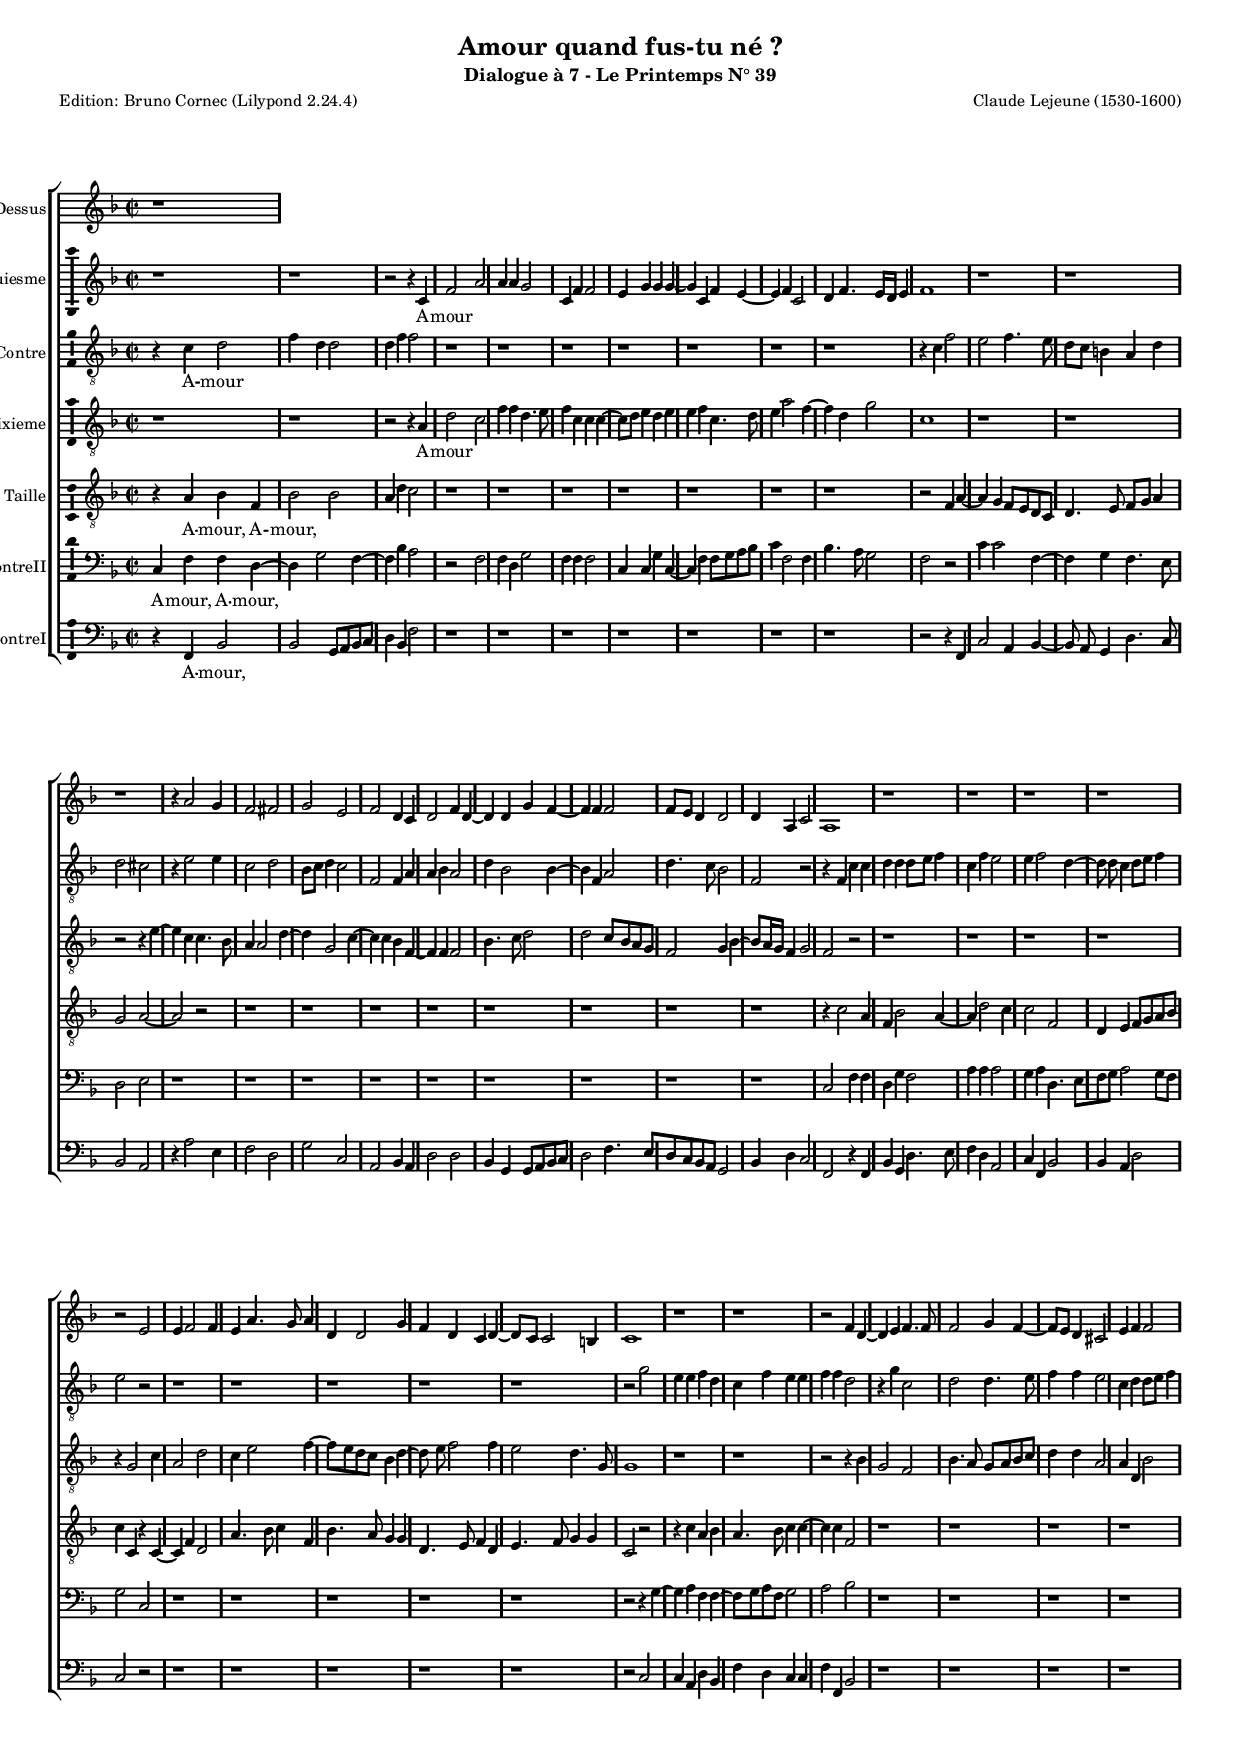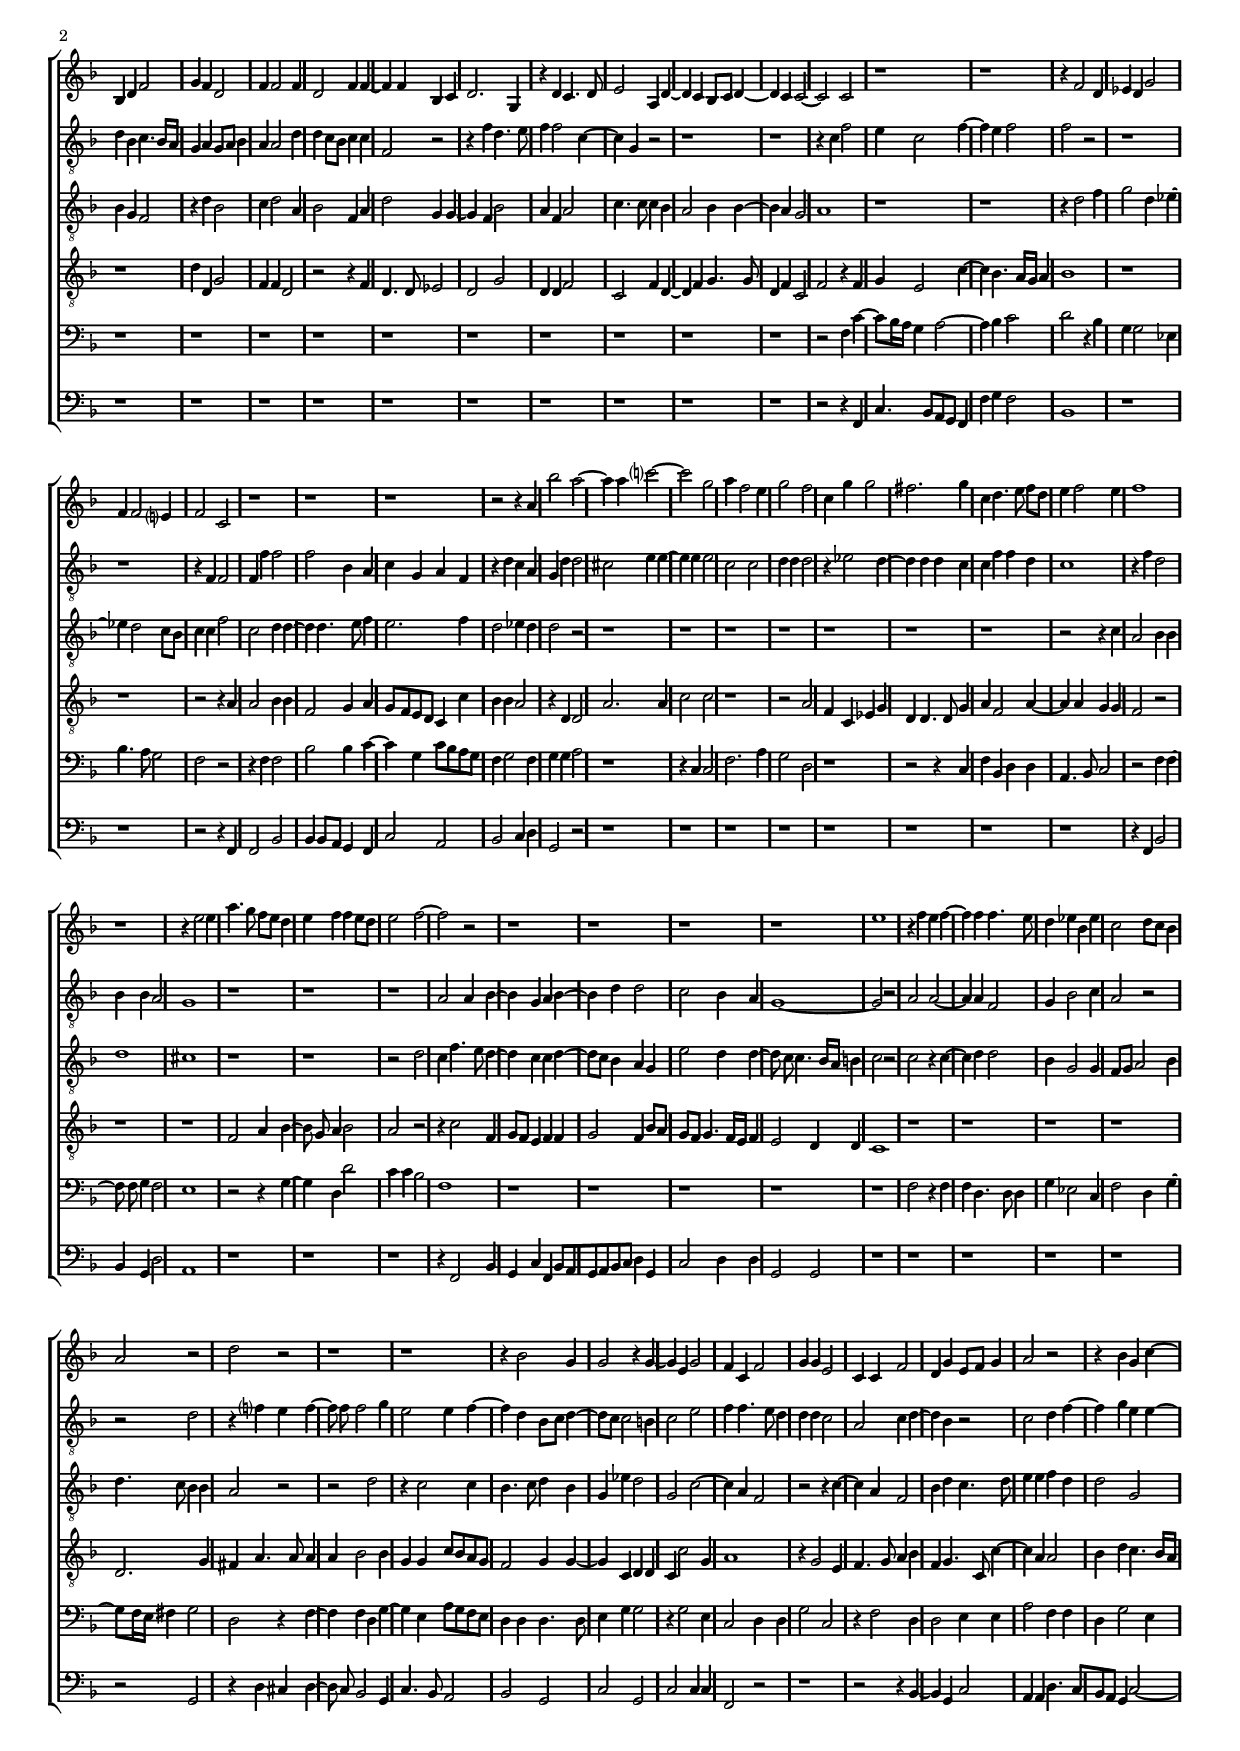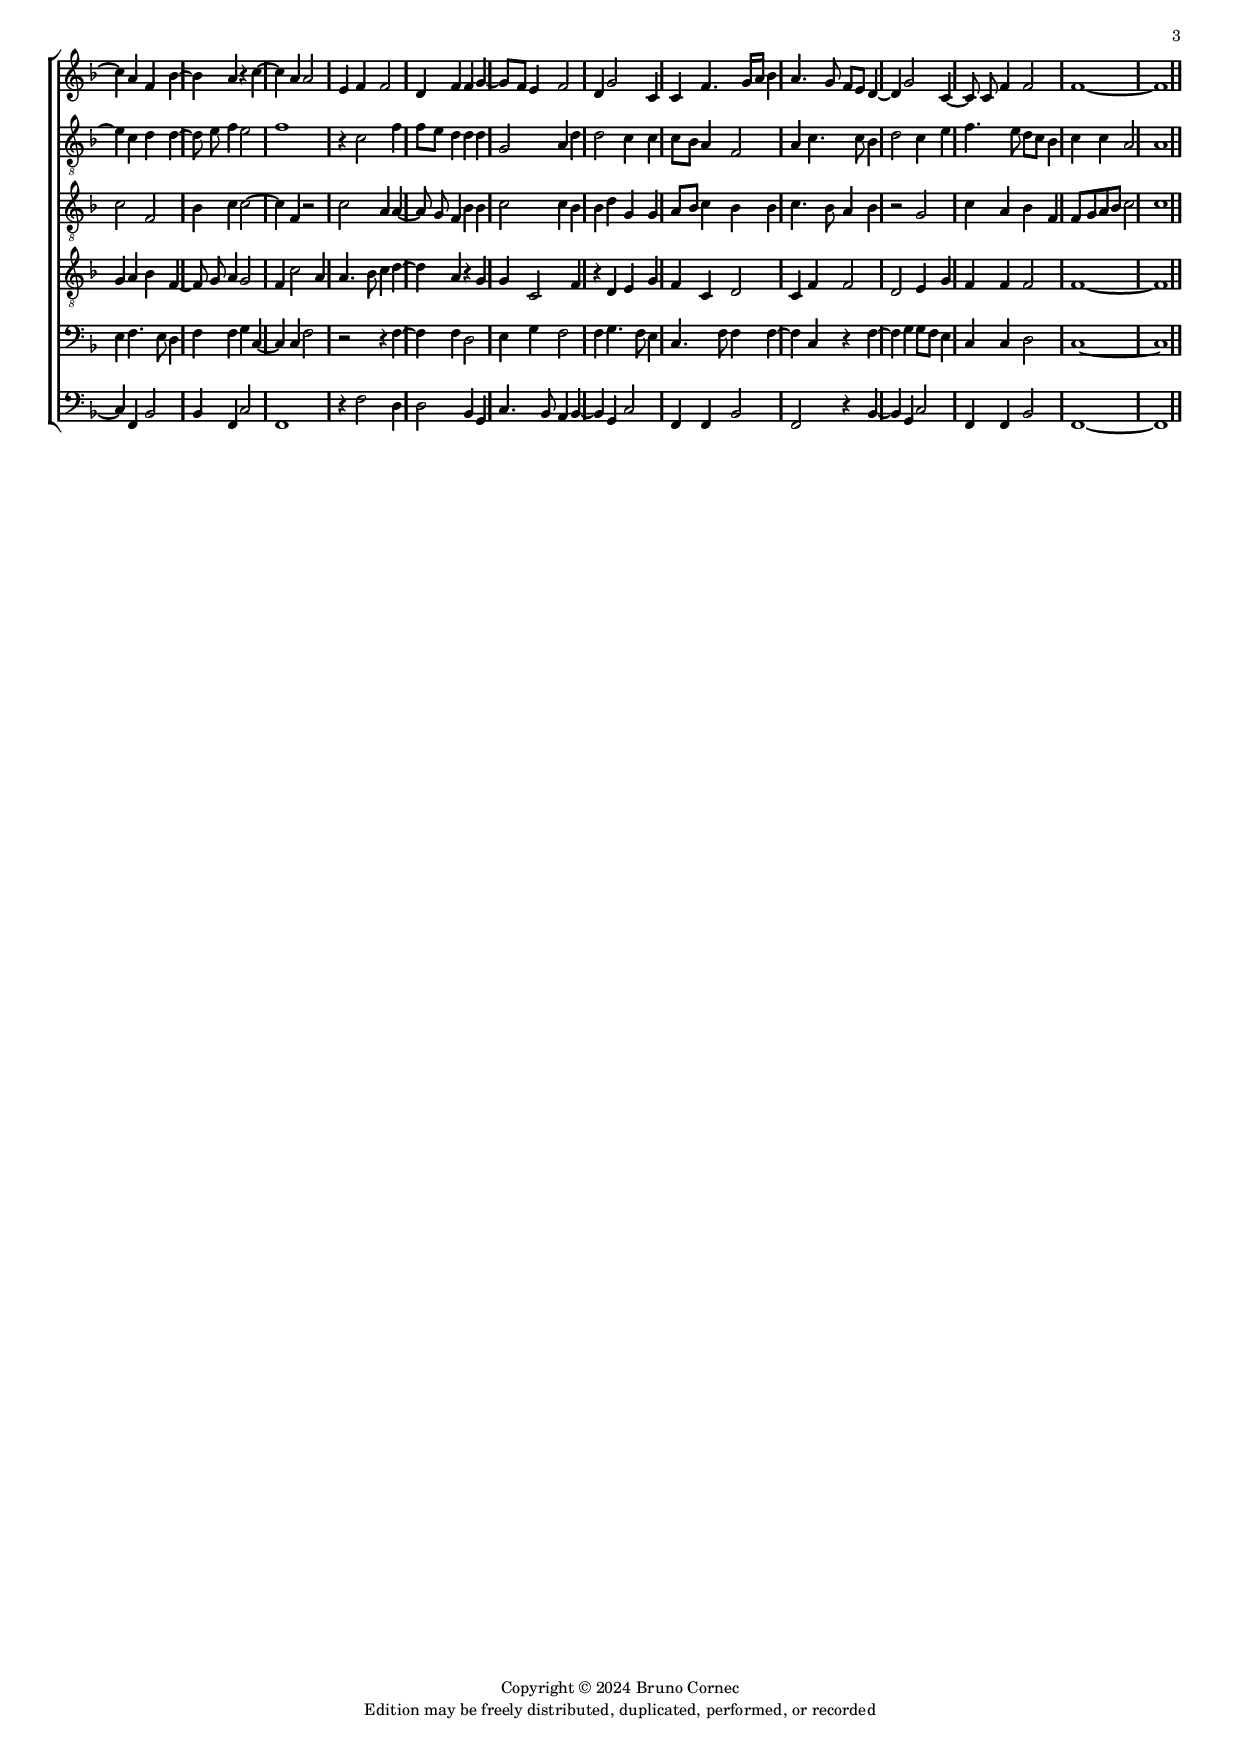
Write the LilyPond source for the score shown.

\version "2.24.2"
\pointAndClickOff
\include "gregorian.ly"
\include "italiano.ly"

#(define pieceArranger (string-append "Edition: Bruno Cornec (Lilypond " (lilypond-version) ")"))

\header {
    title = "Amour quand fus-tu né ?"
	subtitle = "Dialogue à 7 - Le Printemps N° 39"
	poet = \pieceArranger
	composer="Claude Lejeune (1530-1600)"
	%opus = " "
    
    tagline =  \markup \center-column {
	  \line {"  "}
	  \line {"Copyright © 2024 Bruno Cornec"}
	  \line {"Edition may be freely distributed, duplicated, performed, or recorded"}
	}
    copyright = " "
    }

#(set-global-staff-size 14)

\layout {
    \context { \Score
        skipBars = ##t
        autoBeaming = ##f
        }
    }

\markup \vspace #1 % change this value accordingly

global={ \key fa \major \time 2/2 }

Dessus=\relative do'{
  r1 |
}

Cinquiesme=\relative do'{
  r1 |
  r1 |
  r2 r4 do |
  fa2 la |
  la4 la sol2 | %5
  do,4 fa fa2 |
  mi4 sol sol sol~ |
  sol do, fa mi~ |
  mi fa do2 |
  re4 fa4. mi16[ re] mi4 | %10
  fa1 |
  r1 |
  r1 |
  r1 |
  r4 la2 sol4 | %15
  fa2 fad |
  sol mi |
  fa re4 do |
  re2 fa4 re~ |
  re re sol fa~ | %20
  fa fa fa2 |
  fa8[ mi] re4 re2 |
  re4 la do2 |
  la1 |
  r1 | %25
  r1 |
  r1 |
  r1 |
  r2 mi' |
  mi4 fa2 fa4 | %30
  mi la4. sol8 la4 |
  re, re2 sol4 |
  fa re do re~ |
  re8[ do] do2 si4 |
  do1 | %35
  r1 |
  r1 |
  r2 fa4 re~ |
  re mi fa4. fa8 |
  fa2 sol4 fa~ | %40
  fa8[ mi] re4 dod2 |
  mi4 fa fa2 |
  sib,4 re fa2 |
  sol4 fa re2 |
  fa4 fa2 fa4 | %45
  re2 fa4 fa~ |
  fa fa sib, do |
  re2. sol,4 |
  r re' do4. re8 |
  mi2 la,4 re~ | %50
  re do sib8[ do] re4~ |
  re do do2~ |
  do do |
  r1 |
  r1 | %55
  r4 fa2 re4 |
  mib re sol2 |
  fa4 fa2 mi?4 |
  fa2 do |
  r1 | %60
  r1 |
  r1 |
  r2 r4 la' |
  sib'2 la~ |
  la4 la do?2~ | %65
  do sol |
  la4 fa2 mi4 |
  sol2 fa |
  do4 sol' sol2 |
  fad2. sol4 | %70
  do, re4. mi8 fa[ re] |
  mi4 fa2 mi4 |
  fa1 |
  r1 |
  r4 mi2 mi4 | %75
  la4. sol8 fa[ mi] re4 |
  mi fa fa mi8[ re] |
  mi2 fa~ |
  fa2 r |
  r1 | %80
  r1 |
  r1 |
  r1 |
  mi1 |
  r4 fa mi fa~ | %85
  fa fa fa4. mi8 |
  re4 mib sib mib |
  do2 re8[ do] sib4 |
  la2 r |
  re2 r | %90
  r1 |
  r1 |
  r4 sib2 sol4 |
  sol2 r4 sol~ |
  sol mi sol2 | %95
  fa4 do fa2 |
  sol4 sol mi2 |
  do4 do fa2 |
  re4 sol mi8[ fa] sol4 |
  la2 r | %100
  r4 sib sol do~ |
  do la fa sib~ |
  sib la r4 do~ |
  do la la2 |
  mi4 fa fa2 | %105
  re4 fa fa sol~ |
  sol8[ fa] mi4 fa2 |
  re4 sol2 do,4 |
  do fa4. sol16[ la] sib4 |
  la4. sol8 fa[ mi] re4~ | %110
  re sol2 do,4~ |
  do8 do fa4 fa2 |
  fa1~ |
  fa1 |
  }

HauteContre=\relative re'{
  r4 do re2 |
  fa4 re re2 |
  re4 fa fa2 |
  r1 |
  r1 | %5
  r1 |
  r1 |
  r1 |
  r1 |
  r1 | %10
  r4 do fa2 |
  mi fa4. mi8 |
  re8[ do] si4 la re |
  re2 dod |
  r4 mi2 mi4 | %15
  do2 re |
  sib8[ do] re4 do2 |
  fa,2 fa4 la |
  la sib la2 |
  re4 sib2 sib4~ | %20
  sib4 fa la2 |
  re4. do8 sib2 |
  fa2 r |
  r4 fa do' do |
  re re re8[ mi] fa4 | %25
  do fa mi2 |
  mi4 fa2 re4~ |
  re8 re do4 re8[ mi] fa4 |
  mi2 r |
  r1 | %30
  r1 |
  r1 |
  r1 |
  r1 |
  r2 sol | %35
  mi4 mi fa re |
  do fa mi mi |
  fa fa re2 |
  r4 sol do,2 |
  re re4. mi8 | %40
  fa4 fa mi2 |
  do4 re re8[ mi] fa4 |
  re sib do4. sib16[ la] |
  sol4 la sol8[ la] sib4 |
  la la2 re4 | %45
  re do8[ sib] do4 do |
  fa,2 r |
  r4 fa'4 re4. mi8 |
  fa4 fa2 do4~ |
  do sol r2 | %50
  r1 |
  r1 |
  r4 do fa2 |
  mi4 do2 fa4~ |
  fa mi fa2 | %55
  fa r |
  r1 |
  r1 |
  r4 fa, fa2 |
  fa4 fa' fa2 | %60
  fa sib,4 la |
  do sol la fa |
  r re' do la |
  sol re' re2 |
  dod mi4 mi~ | %65
  mi mi mi2 |
  do2 do |
  re4 re re2 |
  r4 mib2 re4~ |
  re re re do | %70
  do fa fa re |
  do1 |
  r4 fa re2 |
  sib4 sib la2 |
  sol1 | %75
  r1 |
  r1 |
  r1 |
  la2 la4 sib~ |
  sib sol la sib~ | %80
  sib re re2 |
  do sib4 la |
  sol1~ |
  sol2 r |
  la la~ | %85
  la4 la fa2 |
  sol4 sib2 do4 |
  la2 r |
  r re |
  r4 fa? mi fa~ | %90
  fa8 fa fa2 sol4 |
  mi2 mi4 fa~ |
  fa re sib8[ do] re4~| 
  re8[ do] do2 si4 |
  do2 mi | % 95
  fa4 fa4. mi8 re4 |
  re re do2 |
  la do4 re~ |
  re sib r2 |
  do2 re4 fa~ | %100
  fa sol mi mi~ |
  mi do re re~ |
  re8 mi fa4 mi2 |
  fa1 |
  r4 do2 fa4 | %105
  fa8[ mi] re4 re re |
  sol,2 la4 re |
  re2 do4 do |
  do8[ sib] la4 fa2 |
  la4 do4. do8 sib4 | %110
  re2 do4 mi |
  fa4. mi8 re[ do] sib4 |
  do do la2 |
  la1 |
  }

Sixieme=\relative do'{
  r1 |
  r1 |
  r2 r4 la |
  re2 do |
  fa4 fa re4. mi8 | %5
  fa4 do do do~ |
  do8[ re] mi4 re mi |
  mi fa do4. re8 |
  mi4 la2 fa4~ |
  fa re sol2 | %10
  do,1 |
  r1 |
  r1 |
  r2 r4 mi~ |
  mi do do4. sib8 | %15
  la4 la2 re4~ |
  re sol,2 do4~ |
  do do sib fa~ |
  fa fa fa2 |
  sib4. do8 re2 | %20
  re do8[ sib la sol] |
  fa2 sol4 sib~ |
  sib8[ la16 sol] fa4 sol2 |
  fa2 r |
  r1 | %25
  r1 |
  r1 |
  r1 |
  r4 sol2 do4 |
  la2 re | %30
  do4 mi2 fa4~ |
  fa8[ mi re do] sib4 re~ |
  re8 mi fa2 fa4 |
  mi2 re4. sol,8 |
  sol1 | %35
  r1 |
  r1 |
  r2 r4 sib |
  sol2 fa |
  sib4. la8 sol[ la sib do] | %40
  re4 re la2 |
  la4 re, sib'2 |
  sib4 sol fa2 |
  r4 re' sib2 |
  do4 re2 la4 | %45
  sib2 fa4 la |
  re2 sol,4 sol~ |
  sol fa sib2 |
  la4 fa la2 |
  do4. do8 do4 sib | %50
  la2 sib4 sib~ |
  sib la sol2 |
  la1 |
  r1 |
  r1 | %55
  r4 re2 fa4 |
  sol2 re4 mib~ |
  mib re2 do8[ sib] |
  do4 do fa2 |
  do2 re4 re~ | %60
  re re4. mi8 fa4 |
  mi2. fa4 |
  re2 mib4 re |
  re2 r |
  r1 | % 65
  r1 |
  r1 |
  r1 |
  r1 |
  r1 | %70
  r1 |
  r2 r4 do |
  la2 sib4 sib |
  re1 |
  dod | %75
  r1 |
  r1 |
  r2 re |
  do4 fa4. mi8 re4~ |
  re do do re~ | %80
  re8[ do] sib4 la sol |
  mi'2 re4 re~ |
  re8 do do4. sib16[ la] si4 |
  do2 r |
  do2 r4 do~ | %85
  do re re2 |
  sib4 sol2 sol4 |
  fa8[ sol] la2 sib4 |
  re4. do8 sib4 sib |
  la2 r | %90
  r re |
  r4 do2 do4 |
  sib4. do8 re4 sib |
  sol4 mib' re2 |
  sol, do~ | %95
  do4 la fa2 |
  r2 r4 do'4~ |
  do la fa2 |
  sib4 re do4. re8 |
  mi4 mi fa re | %100
  re2 sol, |
  do fa, |
  sib4 do do2~ |
  do4 fa, r2 |
  do'2 la4 la~ | %105
  la8 sol fa4 sib sib |
  do2 do4 sib |
  sib re sol, sol |
  la8[ sib] do4 sib sib |
  do4. sib8 la4 sib | %110
  r2 sol |
  do4 la sib fa |
  fa8[ sol la sib] do2 do1 |
	}
Taille=\relative do'{
  r4 la sib fa |
  sib2 sib |
  la4 re do2 |
  r1 |
  r1 | %5
  r1 |
  r1 |
  r1 |
  r1 |
  r1 | %10
  r2 fa,4 la~ |
  la sol fa8[ mi re do] |
  re4. mi8 fa[ sol] la4 |
  sol2 la~ |
  la2 r2 | %15
  r1 |
  r1 |
  r1 |
  r1 |
  r1 | %20
  r1 |
  r1 |
  r1 |
  r4 do2 la4 |
  fa sib2 la4~ | %25
  la re2 do4 |
  do2 fa, |
  re4 mi fa8[ sol la sib] |
  do4 do, r do~ |
  do fa re2 | %30
  la'4. sib8 do4 fa, |
  sib4. la8 sol4 sol |
  re4. mi8 fa4 re |
  mi4. fa8 sol4 sol |
  do,2 r2 | %35
  r4 do'4 la sib |
  la4. sib8 do4 do~ |
  do do fa,2 |
  r1 |
  r1 | %40
  r1 |
  r1 |
  r1 |
  re'4 re, sol2 |
  fa4 fa re2 | %45
  r2 r4 fa |
  re4. re8 mib2 |
  re sol |
  re4 re fa2 |
  do fa4 re~ | %50
  re fa sol4. sol8 |
  re4 fa do2 |
  fa r4 fa |
  sol mi2 do'4~ |
  do sib4. la16[ sol] la4 | %55
  sib1 |
  r1 |
  r1 |
  r2 r4 la |
  la2 sib4 sib | %60
  fa2 sol4 la |
  sol8[ fa mi re] do4 do' |
  sib sib la2 |
  r4 re, re2 |
  la'2. la4 | %65
  do2 do |
  r1 |
  r2 la |
  fa4 do mib sol |
  re re4. re8 sol4 | %70
  la4 fa2 la4~ |
  la la sol sol |
  fa2 r |
  r1 |
  r1 | %75
  fa2 la4 sib~ |
  sib8 sol la4 sib2 |
  la r |
  r4 do2 fa,4 |
  sol8[ fa] mi4 fa fa | %80
  sol2 fa4 sib8[ la] | 
  sol[ fa] sol4. fa16[ mi] fa4 |
  mi2 re4 re |
  do1 |
  r1 | %85
  r1 |
  r1 |
  r1 |
  re2. sol4 |
  fad4 la4. la8 la4 | %90
  la sib2 sib4 |
  sol sol do8[ sib la sol] |
  fa2 sol4 sol~ |
  sol do, re re |
  do do'2 sol4 | %95
  la1 |
  r4 sol2 mi4 |
  fa4. sol8 la4 sib |
  fa sol4. do,8 do'4~ |
  do la la2 | %100
  sib4 re do4. sib16[ la] |
  sol4 la sib fa~ |
  fa8 sol la4 sol2 |
  fa4 do'2 la4 |
  la4. sib8 do4 re~ | %105
  re la r sol |
  sol do,2 fa4 |
  r re mi sol |
  fa do re2 |
  do4 fa fa2 | %110
  re mi4 sol |
  fa fa fa2 |
  fa1~ |
  fa1 |
}
BasseContreII=\relative do{
  do4 fa fa re~ |
  re4 sol2 fa4~ |
  fa4 sib la2 |
  r2 fa |
  fa4 re sol2 | %5
  fa4 fa fa2 |
  do4 do sol' do,~ |
  do4 fa fa8[ sol la sib] |
  do4 fa,2 fa4 |
  sib4. la8 sol2 | % 10
  fa2 r |
  do'4 do2 fa,4~ |
  fa sol fa4. mi8 |
  re2 mi |
  r1 | % 15
  r1 |
  r1 |
  r1 |
  r1 |
  r1 | %20
  r1 |
  r1 |
  r1 |
  do2 fa4 fa |
  re4 sol fa2 | % 25
  la4 la la2 |
  sol4 la re,4. mi8[ |
  fa sol] la2 sol8[ fa] |
  sol2 do, |
  r1 | %30
  r1 |
  r1 |
  r1 |
  r1 |
  r2 r4 sol'~ | %35
  sol la fa fa~ |
  fa8[ sol la fa] sol2 |
  la sib |
  r1 |
  r1 | %40
  r1 |
  r1 |
  r1 |
  r1 |
  r1 | %45
  r1 |
  r1 |
  r1 |
  r1 |
  r1 | %50
  r1 |
  r1 |
  r2 fa4 do'~ |
  do8[ sib16 la] sol4 la2~ |
  la4 sib do2 | %55
  re2 r4 sib |
  sol sol2 mib4 |
  sib'4. la8 sol2 |
  fa2 r |
  r4 fa fa2 | %60
  sib sib4 do~ |
  do sol do8[ sib la sol] |
  fa4 sol2 fa4 |
  sol4 sol la2 |
  r1 | %65
  r4 do,4 do2 |
  fa2. la4 |
  sol2 re |
  r1 |
  r2 r4 do | %70
  fa sib, re re |
  la4. sib8 do2 |
  r2 fa4 fa~ |
  fa8 fa sol4 fa2 |
  mi1 | %75
  r2 r4 sol~ |
  sol re re'2 |
  do4 do sib2 | 
  fa1 | 
  r1 | %80
  r1 |
  r1 |
  r1 |
  r1 |
  fa2 r4 fa | %85
  fa4 re4. re8 re4 |
  sol4 mib2 do4 |
  fa2 re4 sol~ |
  sol8[ fa16 mi] fad4 sol2 |
  re2 r4 fa~ | %90
  fa fa re sol~ |
  sol mi la8[ sol fa mi] |
  re4 re re4. re8 |
  mi4 sol sol2 |
  r4 sol2 mi4 | %95
  do2 re4 re | 
  sol2 do, |
  r4 fa2 re4 |
  re2 mi4 mi |
  la2 fa4 fa | %100
  re sol2 mi4 |
  mi fa4. mi8 re4 |
  fa4 fa sol do,~ |
  do do fa2 |
  r2 r4 fa~ | %105
  fa fa re2 |
  mi4 sol fa2 |
  fa4 sol4. fa8 mi4 |
  do4. fa8 fa4 fa~ |
  fa do r fa~ | %110
  fa sol sol8[ fa] mi4 |
  do do re2 |
  do1~ |
  do1 |
}
BasseContreI=\relative do{
  r4 fa, sib2 |
  sib2 sol8[ la sib do] |
  re4 sib fa'2 |
  r1 |
  r1 | %5
  r1 |
  r1 |
  r1 |
  r1 |
  r1 | %10
  r2 r4 fa,4 |
  do'2 la4 sib~ |
  sib8 la sol4 re'4. do8 |
  sib2 la |
  r4 la'2 mi4 | % 15
  fa2 re |
  sol2 do, |
  la2 sib4 la |
  re2 re |
  sib4 sol sol8[ la sib do] | %20
  re2 fa4. mi8~[ |
  re8 do sib la] sol2 |
  sib4 re do2 |
  fa,2 r4 fa |
  sib sol re'4. mi8 | %25
  fa4 re la2 |
  do4 fa, sib2 |
  sib4 la re2 |
  do2 r2 |
  r1 | %30
  r1 | 
  r1 | 
  r1 | 
  r1 | 
  r2 do | %35
  do4 la re sib |
  fa'4 re do do |
  fa4 fa, sib2 |
  r1 | 
  r1 | %40
  r1 | 
  r1 | 
  r1 | 
  r1 | 
  r1 | %45
  r1 | 
  r1 | 
  r1 | 
  r1 | 
  r1 | %50
  r1 | 
  r1 | 
  r2 r4 fa |
  do'4. sib8[ la sol] fa4 |
  fa'4 sol fa2 | %55
  sib,1 |
  r1 | 
  r1 | 
  r2 r4 fa |
  fa2 sib | %60
  sib4 sib8[ la] sol4 fa |
  do'2 la |
  sib2 do4 re |
  sol,2 r2 |
  r1 | %65
  r1 | 
  r1 | 
  r1 | 
  r1 | 
  r1 | %70
  r1 | 
  r1 | 
  r4 fa sib2 |
  sib4 sol re'2 |
  la1 | %75
  r1 | 
  r1 | 
  r1 | 
  r4 fa2 sib4 |
  sol4 do fa, sib8[ la | %80
  sol la sib do] re4 sol, |
  do2 re4 re |
  sol,2 sol |
  r1 | 
  r1 |  %85
  r1 | 
  r1 | 
  r1 | 
  r2 sol | 
  r4 re' dod re~ | %90
  re8 do sib2 sol4 |
  do4. sib8 la2 |
  sib2 sol |
  do2 sol |
  do2 do4 do | %95
  fa,2 r2 |
  r1 | 
  r2 r4 sib4~ |
  sib4 sol do2 |
  la4 la re4. do8[ | %100
  sib8 la] sol4 do2~ |
  do4 fa, sib2 |
  sib4 fa do'2 |
  fa,1 |
  r4 fa'2 re4 | %105
  re2 sib4 sol |
  do4. sib8 la4 sib~ |
  sib4 sol do2 |
  fa,4 fa sib2 |
  fa2 r4 sib4~ | %110
  sib4 sol do2 |
  fa,4 fa sib2 |
  fa1~ |
  fa1 \bar "||" |
}

TDessus=\lyricmode{\set ignoreMelismata = ##t
A -- mour
}
TCinquiesme=\lyricmode{\set ignoreMelismata = ##t
A -- mour
}
THauteContre=\lyricmode{\set ignoreMelismata = ##t
A -- mour
}
TSixieme=\lyricmode{\set ignoreMelismata = ##t
A -- mour
}
TTaille=\lyricmode{\set ignoreMelismata = ##t
A -- mour, A -- mour,
}
TBasseContreII=\lyricmode{\set ignoreMelismata = ##t
A -- mour, A -- mour,
}
TBasseContreI=\lyricmode{\set ignoreMelismata = ##t
A -- mour,
}

\score {
	\new ChoirStaff<<

	\new Staff <<
	\new Voice="Dessus" {
		\set Staff.instrumentName="Dessus"
		\set Staff.midiInstrument = #"church organ"
	  	\global \clef "treble" \Dessus }
	\new Lyrics \lyricsto "Dessus" {\TDessus }
	>>
	\new Staff <<
	\new Voice="Cinquiesme" {
		\set Staff.instrumentName="Cinquiesme"
		\set Staff.midiInstrument = #"church organ"
	  	\global \clef "treble" \Cinquiesme }
	\new Lyrics \lyricsto "Cinquiesme" {\TCinquiesme }
	>>
	\new Staff <<
	\new Voice="HauteContre" {
		\set Staff.instrumentName="HauteContre"
		\set Staff.midiInstrument = #"church organ"
	  	\global \clef "treble_8" \HauteContre }
	\new Lyrics \lyricsto "HauteContre" {\THauteContre }
	>>
	\new Staff <<
	\new Voice="Sixieme" {
		\set Staff.instrumentName="Sixieme"
		\set Staff.midiInstrument = #"church organ"
	  	\global \clef "treble_8" \Sixieme }
	\new Lyrics \lyricsto "Sixieme" {\TSixieme }
	>>
	\new Staff <<
	\new Voice="Taille" {
		\set Staff.instrumentName="Taille"
		\set Staff.midiInstrument = #"church organ"
	  	\global \clef "treble_8" \Taille }
	\new Lyrics \lyricsto "Taille" {\TTaille }
	>>
	\new Staff <<
	\new Voice="BasseContreII" {
		\set Staff.instrumentName="BasseContreII"
		\set Staff.midiInstrument = #"church organ"
	  	\global \clef "bass" \BasseContreII }
	\new Lyrics \lyricsto "BasseContreII" {\TBasseContreII }
	>>
	\new Staff <<
	\new Voice="BasseContreI" {
		\set Staff.instrumentName="BasseContreI"
		\set Staff.midiInstrument = #"church organ"
	  	\global \clef "bass" \BasseContreI }
	\new Lyrics \lyricsto "BasseContreI" {\TBasseContreI }
	>>
>>

\layout{ 
  	papersize = "a4"
	\context {\Staff \consists Ambitus_engraver }
  	\override Score.BarNumber #'break-visibility = #'#(#f #f #t)
	ragged-last = ##f
}

\midi {\tempo 4 = 160 }

}

